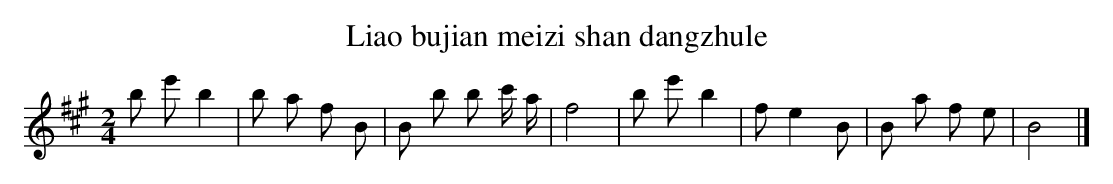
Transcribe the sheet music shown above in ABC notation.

X:1
T: Liao bujian meizi shan dangzhule
L: 1/8
M: 2/4
K: A
b e'b2 [I:setbarnb 1]|
b a f B |
B b b c'/ a/ |
f4 |
b e'b2 |
fe2B |
B a f e |
B4 |]
